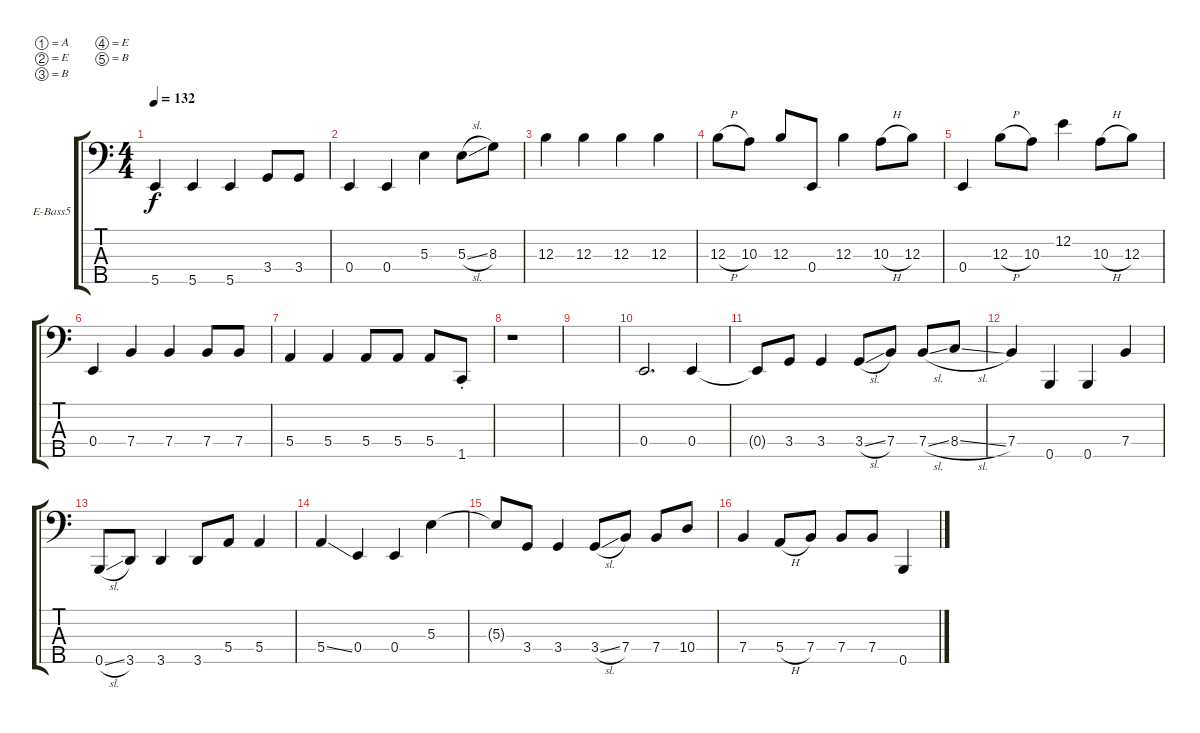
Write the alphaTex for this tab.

\defaultSystemsLayout 4
\bracketExtendMode groupsimilarinstruments
\firstSystemTrackNameOrientation horizontal
\otherSystemsTrackNameOrientation horizontal
\track ("Jon Stockman" "E-Bass5") {instrument electricbassfinger}
\staff {score tabs}
\tuning (A2 E2 B1 E1 B0)
\ts (4 4)
\tempo 132
\clef f4
\ks c
5.5.4{dy f} 5.5.4 5.5.4 3.4.8 3.4.8 |
0.4.4 0.4.4 5.3.4 5.3{sl}.8 8.3.8 |
12.3.4 12.3.4 12.3.4 12.3.4 |
12.3{h}.8 10.3.8 12.3.8 0.4.8 12.3.4 10.3{h}.8 12.3.8 |
0.4.4 12.3{h}.8 10.3.8 12.2.4 10.3{h}.8 12.3.8 |
0.4.4 7.4.4 7.4.4 7.4.8 7.4.8 |
5.4.4 5.4.4 5.4.8 5.4.8 5.4.8 1.5{st}.8 |
r.1 |
|
0.4.2{d} 0.4.4 |
0.4{t}.8 3.4.8 3.4.4 3.4{sl}.8 7.4.8 7.4{sl}.8 8.4{sl}.8 |
7.4.4 0.5.4 0.5.4 7.4.4 |
0.5{sl}.8 3.5.8 3.5.4 3.5.8 5.4.8 5.4.4 |
5.4{ss}.4 0.4.4 0.4.4 5.3.4 |
5.3{t}.8 3.4.8 3.4.4 3.4{sl}.8 7.4.8 7.4.8 10.4.8 |
7.4.4 5.4{h}.8 7.4.8 7.4.8 7.4.8 0.5.4
